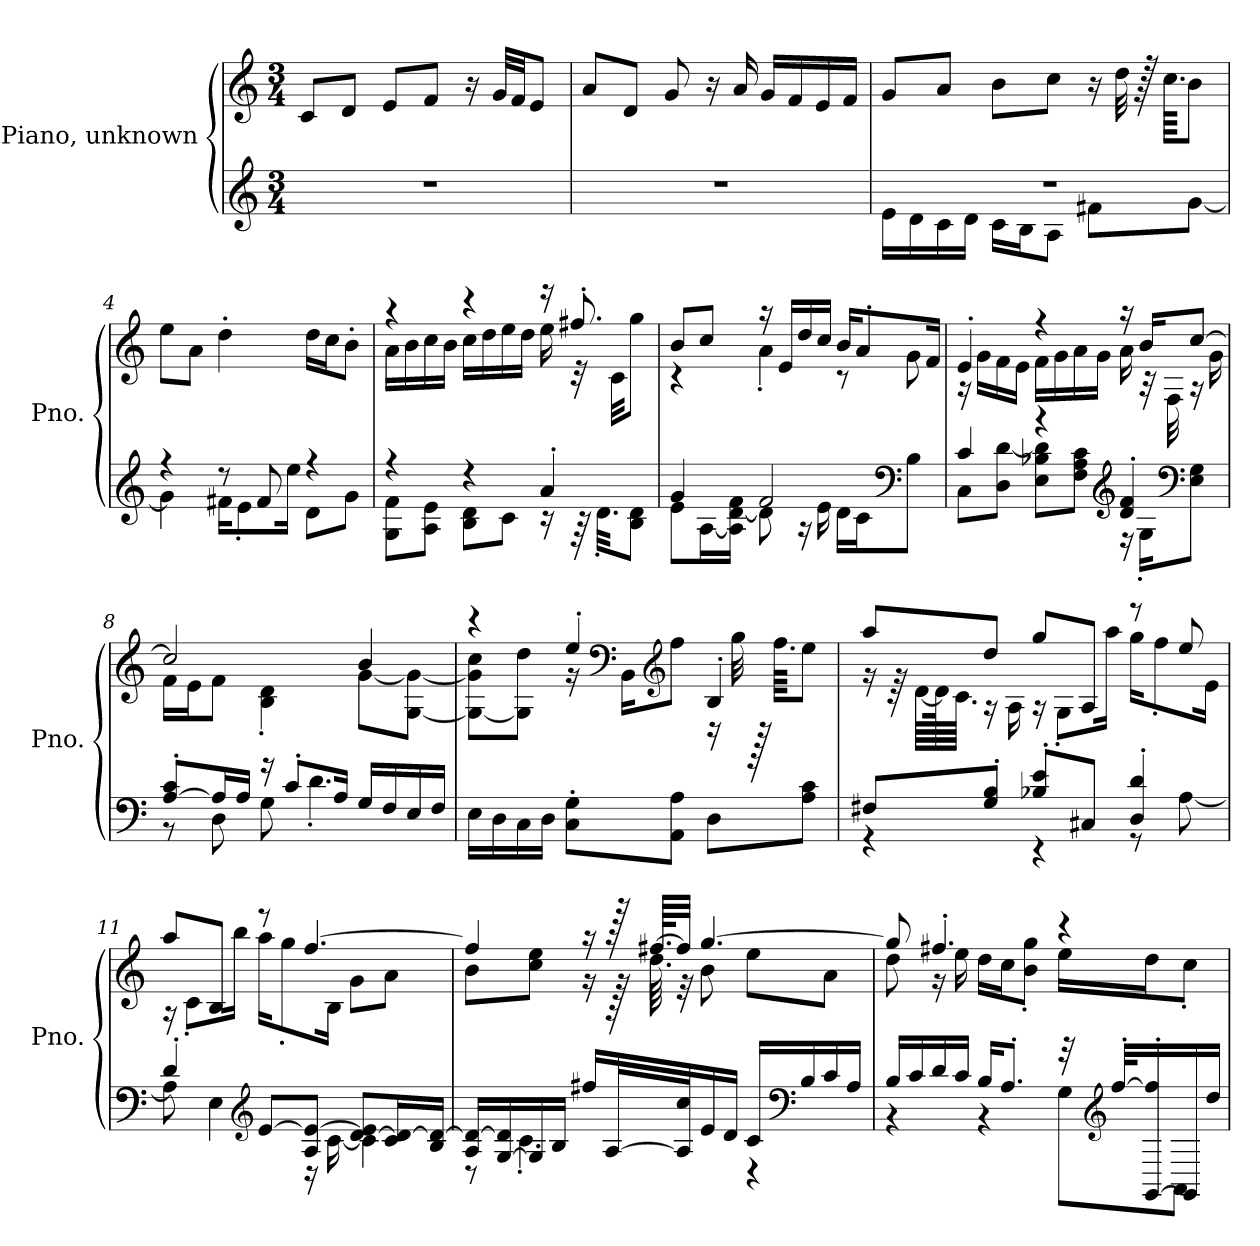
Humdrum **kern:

**kern	**kern
*part1	*part1
*staff2	*staff1
*I"Piano, unknown	*
*I'Pno.	*
*clefG2	*clefG2
*k[]	*k[]
*M3/4	*M3/4
*MM131	*MM131
=1	=1
2.r	8c/L
.	8d/J
.	8e/L
.	8f/J
.	16r
.	32g/LLL
.	32f/JJ
.	8e/J
=2	=2
2.r	8a/L
.	8d/J
.	8g/
.	16r
.	16a/
.	16g/LL
.	16f/
.	16e/
.	16f/JJ
=3	=3
*^	*
2.r	16e\LL	8g/L
.	16d\	.
.	16c\	8a/J
.	16d\JJ	.
.	16c\LL	8b\L
.	16B\J	.
.	8A\J	8cc\J
.	8f#X\L	16r
.	.	32dd\
.	.	128r
.	.	64.cc\KKKL
.	[8g\J	8b\J
=4	=4	=4
4r	4g\]	8ee\L
.	.	8a\J
8r	16f#X\KL	4dd'\
.	8e'\	.
8f#/	.	.
.	16ee\Jk	.
4r	8d\L	16dd\LL
.	.	16cc\J
.	8g\J	8b'\J
!!LO:LB:g=z
=5	=5	=5
*	*	*^
4r	8G\ 8f\L	4r	16a\LL
.	.	.	16b\
.	8A\ 8e\J	.	16cc\
.	.	.	16b\JJ
4r	8B\ 8d\L	4r	16cc\LL
.	.	.	16dd\
.	8c\J	.	16ee\
.	.	.	16dd\JJ
4a'/	16r	16r	16ee\
.	64r	8.ff#X'/	32r
.	32.d'\KKL	.	.
.	.	.	32c\KKL
.	8B\ 8d\J	.	8gg\J
=6	=6	=6	=6
4g/	8e\L	8b/L	4r
.	[16A\L	8cc/J	.
.	16A\] [16d\ 16f\JJ	.	.
2f/	8d\]	16r	4a'\
.	.	16e/LL	.
.	16r	16dd/	.
.	16e\	16cc/JJ	.
.	16d\LL	16b/KL	8r
.	16c\J	8a'/	.
*clefF4	*	*	*
.	8B\J	.	8g\
.	.	16f/Jk	.
=7	=7	=7	=7
4c/	8C\L	4e'/	16r
.	.	.	16g\LL
.	8D\ [8d\J	.	16f\
.	.	.	16e\JJ
4r	8E\ 8B-X\ 8d\]L	4r	16f\LL
.	.	.	16g\
.	8F\ 8A\ 8c\J	.	16a\
.	.	.	16g\JJ
*clefG2	*	*	*
4d/' 4f/'	16r	16r	16a\
.	16G'\KL	16b/KL	32r
.	.	.	32F\
*clefF4	*	*	*
.	8E\ 8G\J	[8cc/J	16r
.	.	.	16g\
!!LO:LB:g=z	!!
=8	=8	=8	=8
[8A/' 8c/'L	8r	2cc/]	16f\LL
.	.	.	16e\J
16A/L]	8D\	.	8f\J
16A/JJ	.	.	.
16r	8G\	.	4B\' 4d\'
8c'/L	.	.	.
.	4.d'\	.	.
16A/Jk	.	.	.
16G/LL	.	4b/	[8g\L
16F/	.	.	.
16E/	.	.	[8G\ 8g\_J
16F/JJ	.	.	.
*v	*v	*	*
=9	=9	=9
16E\LL	4r	8G\_ 8g\] 8cc\L
16D\	.	.
16C\	.	8G\] 8dd\J
16D\JJ	.	.
8C\' 8G\'L	4ee'/	16r
*	*clefF4	*
.	.	16BB\KL
*	*clefG2	*
8AA\ 8A\J	.	8ff\J
8D\L	4B'/	16r
.	.	32gg\
.	.	128r
.	.	64.ff\KKKL
8A\ 8c\J	.	8ee\J
=10	=10	=10
*^	*	*
8F#X/L	4r	8aa/L	16r
.	.	.	64r
.	.	.	[64d\LLLL
.	.	.	128d\K]
.	.	.	64.c\JJJJ
8G/' 8B/'J	.	8dd/J	16r
.	.	.	16A\
8B-X/' 8e/'L	4r	8gg/L	16r
.	.	.	8G'\L
8C#X/J	.	8A/J	.
.	.	.	16aa\Jk
4D/' 4d/'	8r	8r	16gg\KL
.	.	.	8ff'\
.	[8A\	8ee/	.
.	.	.	16e\Jk
!!LO:LB:g=z	!!
=11	=11	=11	=11
4d'/	8A\]	8aa/L	16r
.	.	.	8c'\L
.	4E\	8B/J	.
.	.	.	16bb\Jk
*clefG2	*	*	*
[8e/L	.	8r	16aa\KL
.	.	.	8gg'\
8A/ 8e/_J	16r	[4.ff/	.
.	[16c\	.	16B\Jk
[8d/ 8e/]L	4c\]	.	8g\L
16c/ 16d/_L	.	.	8a\J
16B/ 16d/_JJ	.	.	.
=12	=12	=12	=12
16A/ 16d/_LL	8r	4ff/]	8b\L
[16G/ 16d/]	.	.	.
16G/]	4.c'\	.	8cc\ 8ee\J
16B/JJ	.	.	.
16ff#X/LL	.	16r	16r
[32A/L	.	128r	128r
.	.	[64.ff#X/KLLL	64.dd\
32A/] 32cc/J	.	32ff#/JJJ]	32r
16e/	.	[4.gg/	8b\
16d/JJ	.	.	.
16c/LL	4r	.	8ee\L
*clefF4	*	*	*
16B/	.	.	.
16c/	.	.	8a\J
16A/JJ	.	.	.
!!LO:LB:g=z	!!
=13	=13	=13	=13
16B/LL	4r	8gg/]	8dd\
16c/	.	.	.
16d/	.	4.ff#X'/	16r
16c/JJ	.	.	16ee\
16B/KL	4r	.	16dd\LL
8.A'/J	.	.	16cc\J
.	.	.	8b\' 8gg\'J
32r	8G\L	4r	16ee\LL
*clefG2	*	*	*
[32ff'/KLL	.	.	.
[16GG/' 16ff/]'	.	.	16dd\J
16GG/]	8AA\J	.	8cc'\J
16dd/JJ	.	.	.
*v	*v	*	*
*	*v	*v
=	=
*-	*-
